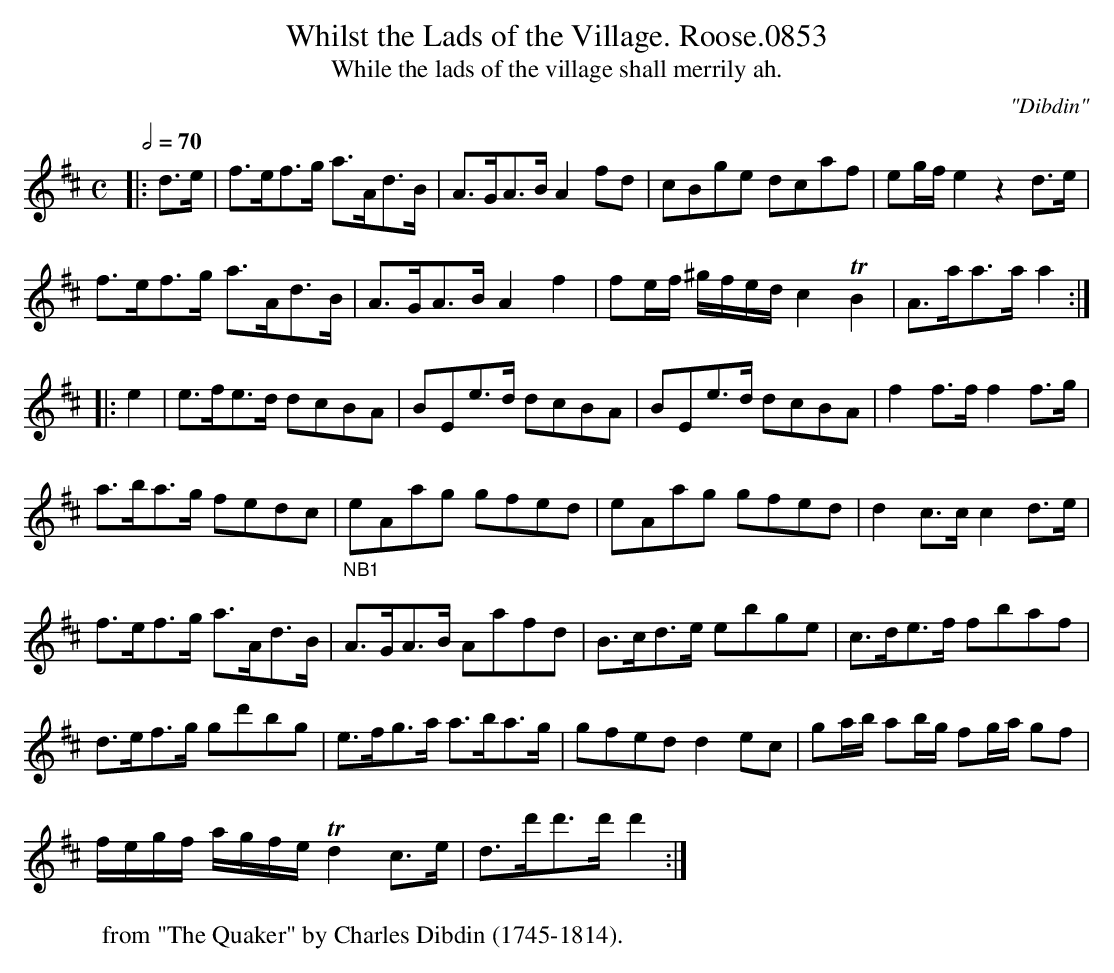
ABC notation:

X:1
T:Whilst the Lads of the Village. Roose.0853
T:While the lads of the village shall merrily ah.
C:"Dibdin"
M:C
Q:1/2=70
L:1/8
W:from "The Quaker" by Charles Dibdin (1745-1814).
K:D
|: d>e | f>ef>g a>Ad>B | A>GA>B A2fd | cBge dcaf | eg/f/e2 z2d>e |
f>ef>g a>Ad>B | A>GA>B A2f2 | fe/f/ ^g/f/e/d/ c2!trill!B2 | A>aa>a a2 :|
|: e2 | e>fe>d dcBA | BEe>d dcBA | BEe>d dcBA | f2f>f f2f>g |
a>ba>g fedc | "_NB1"eAag gfed | eAag gfed | d2c>c c2d>e |
f>ef>g a>Ad>B | A>GA>B Aafd | B>cd>e ebge | c>de>f fbaf |
d>ef>g gd'bg | e>fg>a a>ba>g | gfed d2ec | ga/b/ ab/g/ fg/a/ gf |
f/e/g/f/ a/g/f/e/ !trill!d2 c>e | d>d'd'>d' d'2 :|
